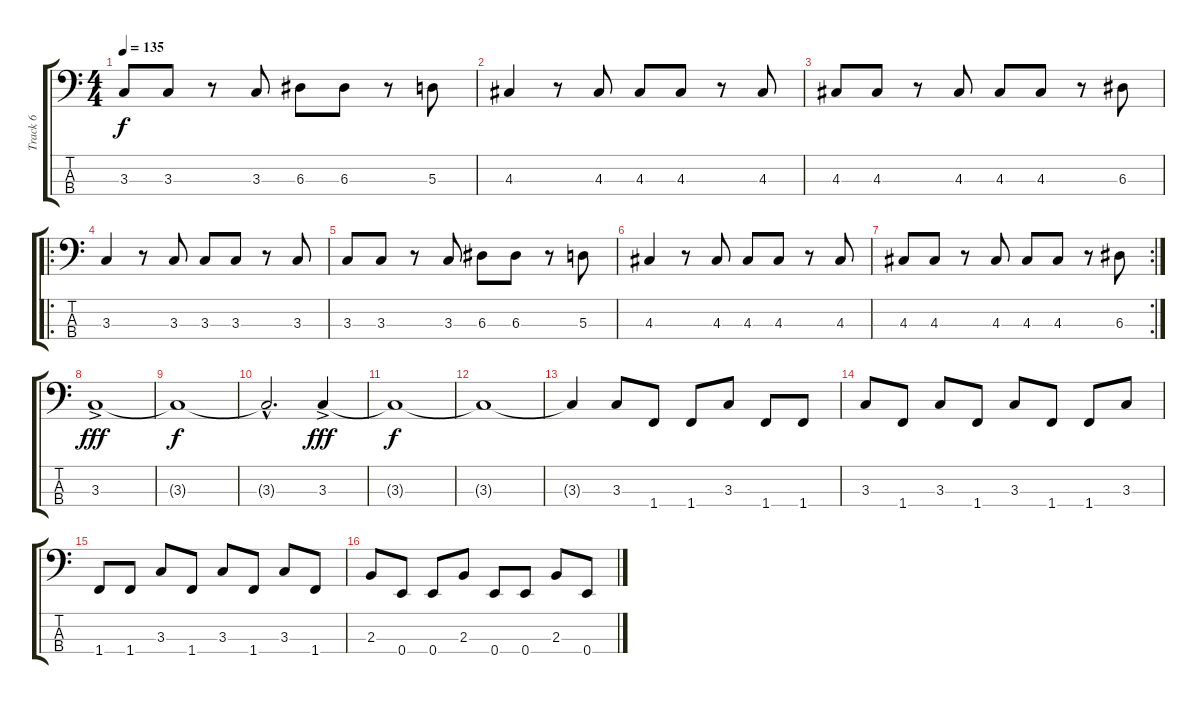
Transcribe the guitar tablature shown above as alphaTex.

\track ("Track 6" "Track 6") {instrument electricbassfinger}
\staff {score tabs}
\tuning (G2 D2 A1 E1) {hide}
\ts (4 4)
\tempo 135
\clef f4
\ks c
3.3.8{dy f} 3.3.8 r.8 3.3.8 6.3.8 6.3.8 r.8 5.3.8 |
4.3.4 r.8 4.3.8 4.3.8 4.3.8 r.8 4.3.8 |
4.3.8 4.3.8 r.8 4.3.8 4.3.8 4.3.8 r.8 6.3.8 |
\ro
3.3.4 r.8 3.3.8 3.3.8 3.3.8 r.8 3.3.8 |
3.3.8 3.3.8 r.8 3.3.8 6.3.8 6.3.8 r.8 5.3.8 |
4.3.4 r.8 4.3.8 4.3.8 4.3.8 r.8 4.3.8 |
\rc 2
4.3.8 4.3.8 r.8 4.3.8 4.3.8 4.3.8 r.8 6.3.8 |
3.3{ac}.1{dy fff} |
3.3{t}.1{dy f} |
3.3{hac t}.2{d} 3.3{ac}.4{dy fff} |
3.3{t}.1{dy f} |
3.3{t}.1 |
3.3{t}.4 3.3.8 1.4.8 1.4.8 3.3.8 1.4.8 1.4.8 |
3.3.8 1.4.8 3.3.8 1.4.8 3.3.8 1.4.8 1.4.8 3.3.8 |
1.4.8 1.4.8 3.3.8 1.4.8 3.3.8 1.4.8 3.3.8 1.4.8 |
2.3.8 0.4.8 0.4.8 2.3.8 0.4.8 0.4.8 2.3.8 0.4.8
